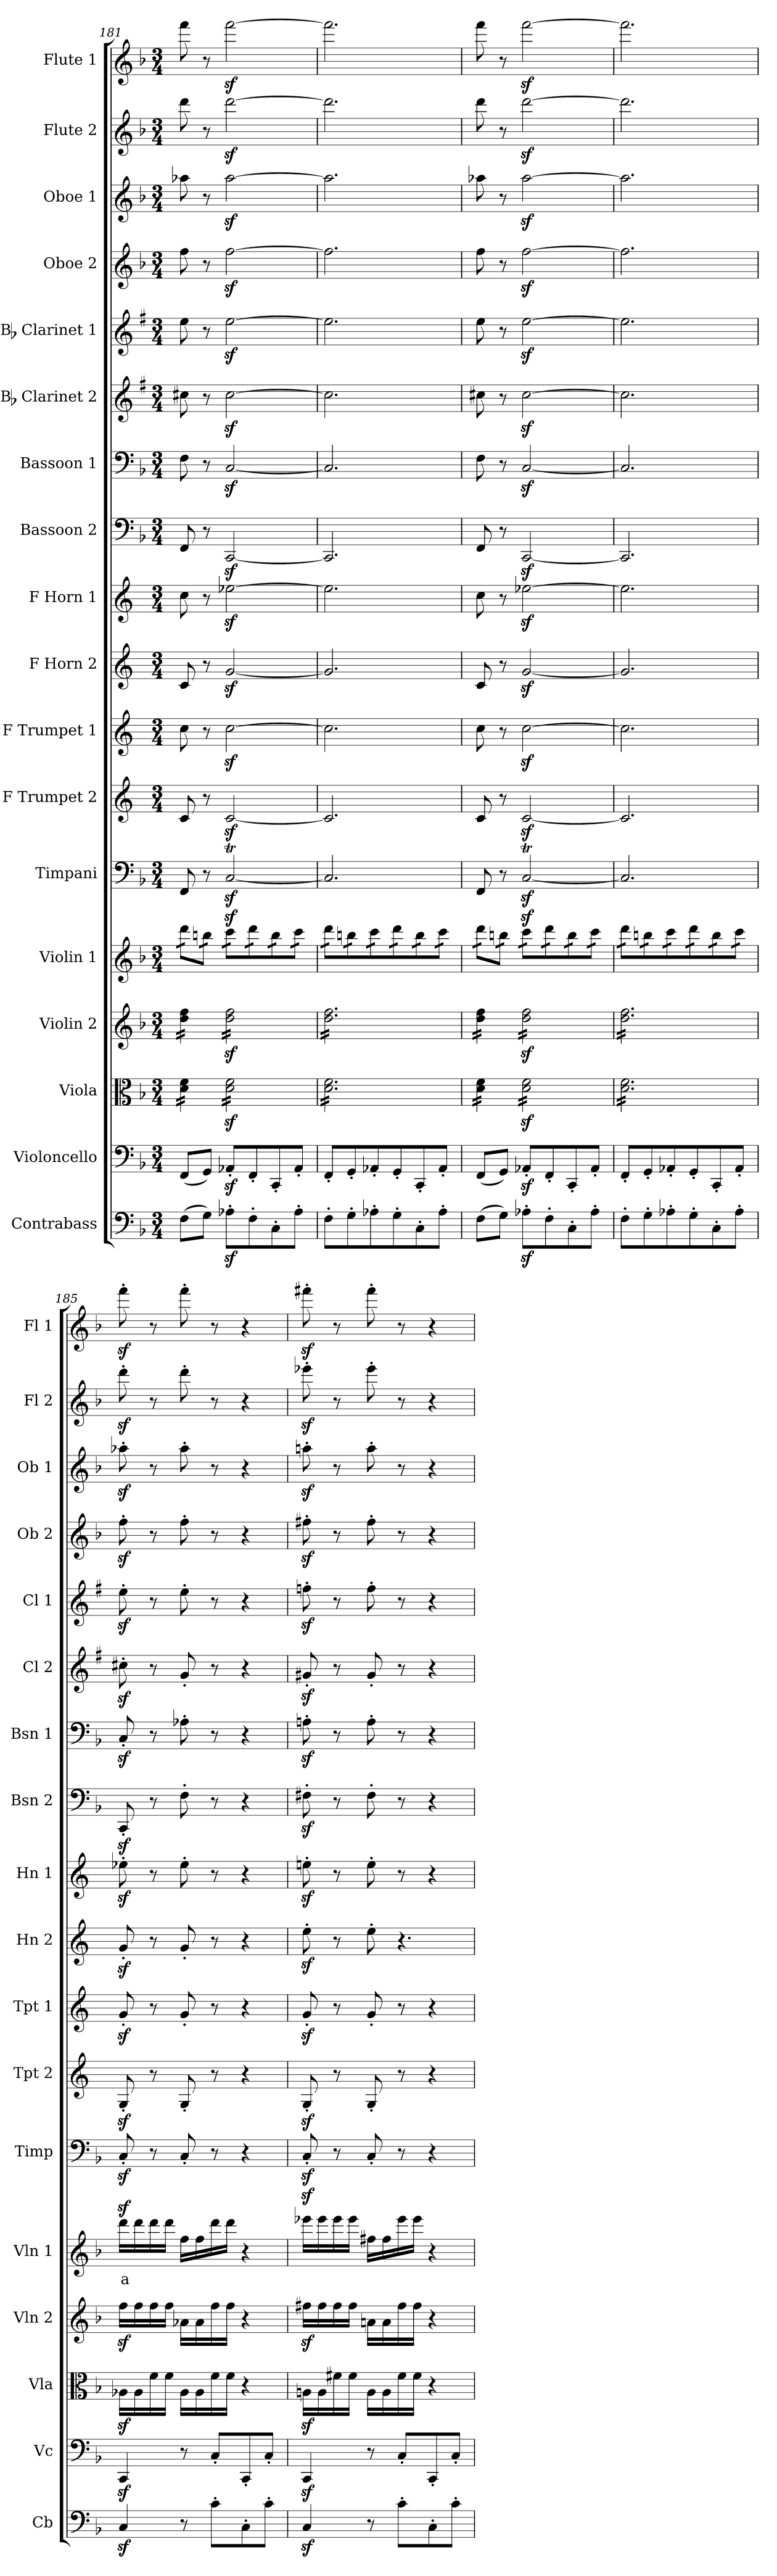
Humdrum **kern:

**kern	**kern	**kern	**kern	**kern	**text	**kern	**kern	**kern	**kern	**kern	**kern	**kern	**kern	**kern	**kern	**kern	**kern	**kern
*part18	*part17	*part16	*part15	*part14	*part14	*part13	*part12	*part11	*part10	*part9	*part8	*part7	*part6	*part5	*part4	*part3	*part2	*part1
*staff18	*staff17	*staff16	*staff15	*staff14	*staff14	*staff13	*staff12	*staff11	*staff10	*staff9	*staff8	*staff7	*staff6	*staff5	*staff4	*staff3	*staff2	*staff1
*I"Contrabass	*I"Violoncello	*I"Viola	*I"Violin 2	*I"Violin 1	*	*I"Timpani	*I"F Trumpet 2	*I"F Trumpet 1	*I"F Horn 2	*I"F Horn 1	*I"Bassoon 2	*I"Bassoon 1	*I"Bb Clarinet 2	*I"Bb Clarinet 1	*I"Oboe 2	*I"Oboe 1	*I"Flute 2	*I"Flute 1
*I'Cb	*I'Vc	*I'Vla	*I'Vln 2	*I'Vln 1	*	*I'Timp	*I'Tpt 2	*I'Tpt 1	*I'Hn 2	*I'Hn 1	*I'Bsn 2	*I'Bsn 1	*I'Cl 2	*I'Cl 1	*I'Ob 2	*I'Ob 1	*I'Fl 2	*I'Fl 1
*clefF4	*clefF4	*clefC3	*clefG2	*clefG2	*	*clefF4	*clefG2	*clefG2	*clefG2	*clefG2	*clefF4	*clefF4	*clefG2	*clefG2	*clefG2	*clefG2	*clefG2	*clefG2
*ITrd7c12	*	*	*	*	*	*	*ITrd-3c-5	*ITrd-3c-5	*ITrd4c7	*ITrd4c7	*	*	*ITrd1c2	*ITrd1c2	*	*	*	*
*k[b-]	*k[b-]	*k[b-]	*k[b-]	*k[b-]	*	*k[b-]	*k[b-]	*k[b-]	*k[b-]	*k[b-]	*k[b-]	*k[b-]	*k[b-]	*k[b-]	*k[b-]	*k[b-]	*k[b-]	*k[b-]
*M3/4	*M3/4	*M3/4	*M3/4	*M3/4	*	*M3/4	*M3/4	*M3/4	*M3/4	*M3/4	*M3/4	*M3/4	*M3/4	*M3/4	*M3/4	*M3/4	*M3/4	*M3/4
=181	=181	=181	=181	=181	=181	=181	=181	=181	=181	=181	=181	=181	=181	=181	=181	=181	=181	=181
*	*	*tremolo	*	*	*	*	*	*	*	*	*	*	*	*	*	*	*	*
*	*	*	*tremolo	*	*	*	*	*	*	*	*	*	*	*	*	*	*	*
*	*	*	*	*tremolo	*	*	*	*	*	*	*	*	*	*	*	*	*	*
(8FF\L	(8FF/L	16d\ 16f\LL	16dd\ 16ff\LL	16ddd\LL	.	8FF/	8f/	8ff\	8F/	8f\	8FF/	8F\	8bn\	8dd\	8ff\	8aa-X\	8ddd\	8fff\
.	.	16d\ 16f\	16dd\ 16ff\	16ddd\	.	.	.	.	.	.	.	.	.	.	.	.	.	.
8GG\J)	8GG/J)	16d\ 16f\	16dd\ 16ff\	16bbn\	.	8r	8r	8r	8r	8r	8r	8r	8r	8r	8r	8r	8r	8r
.	.	16d\ 16f\JJ	16dd\ 16ff\JJ	16bbn\JJ	.	.	.	.	.	.	.	.	.	.	.	.	.	.
8AA-Xz<'\L	8AA-Xz<'/L	16d\z< 16f\z<LL	16dd\z< 16ff\z<LL	16cccz<\LL	.	[2Cz<T/	[2fz</	[2ffz<\	[2cz</	[2a-Xz<\	[2CCz</	[2Cz</	[2bz<\	[2ddz<\	[2ffz<\	[2aa-z<\	[2dddz<\	[2fffz<\
.	.	16d\z< 16f\z<	16dd\z< 16ff\z<	16cccz<\	.	.	.	.	.	.	.	.	.	.	.	.	.	.
8FF'\	8FF'/	16d\ 16f\	16dd\ 16ff\	16ddd\	.	.	.	.	.	.	.	.	.	.	.	.	.	.
.	.	16d\ 16f\	16dd\ 16ff\	16ddd\	.	.	.	.	.	.	.	.	.	.	.	.	.	.
8CC'\	8CC'/	16d\ 16f\	16dd\ 16ff\	16bb\	.	.	.	.	.	.	.	.	.	.	.	.	.	.
.	.	16d\ 16f\	16dd\ 16ff\	16bb\	.	.	.	.	.	.	.	.	.	.	.	.	.	.
8AA-'\J	8AA-'/J	16d\ 16f\	16dd\ 16ff\	16ccc\	.	.	.	.	.	.	.	.	.	.	.	.	.	.
.	.	16d\ 16f\JJ	16dd\ 16ff\JJ	16ccc\JJ	.	.	.	.	.	.	.	.	.	.	.	.	.	.
=182	=182	=182	=182	=182	=182	=182	=182	=182	=182	=182	=182	=182	=182	=182	=182	=182	=182	=182
8FF'\L	8FF'/L	16d\ 16f\LL	16dd\ 16ff\LL	16ddd\LL	.	2.CTTT/]	2.f/]	2.ff\]	2.c/]	2.a-\]	2.CC/]	2.C/]	2.b\]	2.dd\]	2.ff\]	2.aa-\]	2.ddd\]	2.fff\]
.	.	16d\ 16f\	16dd\ 16ff\	16ddd\	.	.	.	.	.	.	.	.	.	.	.	.	.	.
8GG'\	8GG'/	16d\ 16f\	16dd\ 16ff\	16bbn\	.	.	.	.	.	.	.	.	.	.	.	.	.	.
.	.	16d\ 16f\	16dd\ 16ff\	16bbn\	.	.	.	.	.	.	.	.	.	.	.	.	.	.
8AA-X'\	8AA-X'/	16d\ 16f\	16dd\ 16ff\	16ccc\	.	.	.	.	.	.	.	.	.	.	.	.	.	.
.	.	16d\ 16f\	16dd\ 16ff\	16ccc\	.	.	.	.	.	.	.	.	.	.	.	.	.	.
8GG'\	8GG'/	16d\ 16f\	16dd\ 16ff\	16ddd\	.	.	.	.	.	.	.	.	.	.	.	.	.	.
.	.	16d\ 16f\	16dd\ 16ff\	16ddd\	.	.	.	.	.	.	.	.	.	.	.	.	.	.
8CC'\	8CC'/	16d\ 16f\	16dd\ 16ff\	16bb\	.	.	.	.	.	.	.	.	.	.	.	.	.	.
.	.	16d\ 16f\	16dd\ 16ff\	16bb\	.	.	.	.	.	.	.	.	.	.	.	.	.	.
8AA-'\J	8AA-'/J	16d\ 16f\	16dd\ 16ff\	16ccc\	.	.	.	.	.	.	.	.	.	.	.	.	.	.
.	.	16d\ 16f\JJ	16dd\ 16ff\JJ	16ccc\JJ	.	.	.	.	.	.	.	.	.	.	.	.	.	.
=183	=183	=183	=183	=183	=183	=183	=183	=183	=183	=183	=183	=183	=183	=183	=183	=183	=183	=183
(8FF\L	(8FF/L	16d\ 16f\LL	16dd\ 16ff\LL	16ddd\LL	.	8FF/	8f/	8ff\	8F/	8f\	8FF/	8F\	8bn\	8dd\	8ff\	8aa-X\	8ddd\	8fff\
.	.	16d\ 16f\	16dd\ 16ff\	16ddd\	.	.	.	.	.	.	.	.	.	.	.	.	.	.
8GG\J)	8GG/J)	16d\ 16f\	16dd\ 16ff\	16bbn\	.	8r	8r	8r	8r	8r	8r	8r	8r	8r	8r	8r	8r	8r
.	.	16d\ 16f\JJ	16dd\ 16ff\JJ	16bbn\JJ	.	.	.	.	.	.	.	.	.	.	.	.	.	.
8AA-Xz<'\L	8AA-Xz<'/L	16d\z< 16f\z<LL	16dd\z< 16ff\z<LL	16cccz<\LL	.	[2Cz<T/	[2fz</	[2ffz<\	[2cz</	[2a-Xz<\	[2CCz</	[2Cz</	[2bz<\	[2ddz<\	[2ffz<\	[2aa-z<\	[2dddz<\	[2fffz<\
.	.	16d\z< 16f\z<	16dd\z< 16ff\z<	16cccz<\	.	.	.	.	.	.	.	.	.	.	.	.	.	.
8FF'\	8FF'/	16d\ 16f\	16dd\ 16ff\	16ddd\	.	.	.	.	.	.	.	.	.	.	.	.	.	.
.	.	16d\ 16f\	16dd\ 16ff\	16ddd\	.	.	.	.	.	.	.	.	.	.	.	.	.	.
8CC'\	8CC'/	16d\ 16f\	16dd\ 16ff\	16bb\	.	.	.	.	.	.	.	.	.	.	.	.	.	.
.	.	16d\ 16f\	16dd\ 16ff\	16bb\	.	.	.	.	.	.	.	.	.	.	.	.	.	.
8AA-'\J	8AA-'/J	16d\ 16f\	16dd\ 16ff\	16ccc\	.	.	.	.	.	.	.	.	.	.	.	.	.	.
.	.	16d\ 16f\JJ	16dd\ 16ff\JJ	16ccc\JJ	.	.	.	.	.	.	.	.	.	.	.	.	.	.
=184	=184	=184	=184	=184	=184	=184	=184	=184	=184	=184	=184	=184	=184	=184	=184	=184	=184	=184
8FF'\L	8FF'/L	16d\ 16f\LL	16dd\ 16ff\LL	16ddd\LL	.	2.CTTT/]	2.f/]	2.ff\]	2.c/]	2.a-\]	2.CC/]	2.C/]	2.b\]	2.dd\]	2.ff\]	2.aa-\]	2.ddd\]	2.fff\]
.	.	16d\ 16f\	16dd\ 16ff\	16ddd\	.	.	.	.	.	.	.	.	.	.	.	.	.	.
8GG'\	8GG'/	16d\ 16f\	16dd\ 16ff\	16bbn\	.	.	.	.	.	.	.	.	.	.	.	.	.	.
.	.	16d\ 16f\	16dd\ 16ff\	16bbn\	.	.	.	.	.	.	.	.	.	.	.	.	.	.
8AA-X'\	8AA-X'/	16d\ 16f\	16dd\ 16ff\	16ccc\	.	.	.	.	.	.	.	.	.	.	.	.	.	.
.	.	16d\ 16f\	16dd\ 16ff\	16ccc\	.	.	.	.	.	.	.	.	.	.	.	.	.	.
8GG'\	8GG'/	16d\ 16f\	16dd\ 16ff\	16ddd\	.	.	.	.	.	.	.	.	.	.	.	.	.	.
.	.	16d\ 16f\	16dd\ 16ff\	16ddd\	.	.	.	.	.	.	.	.	.	.	.	.	.	.
8CC'\	8CC'/	16d\ 16f\	16dd\ 16ff\	16bb\	.	.	.	.	.	.	.	.	.	.	.	.	.	.
.	.	16d\ 16f\	16dd\ 16ff\	16bb\	.	.	.	.	.	.	.	.	.	.	.	.	.	.
8AA-'\J	8AA-'/J	16d\ 16f\	16dd\ 16ff\	16ccc\	.	.	.	.	.	.	.	.	.	.	.	.	.	.
.	.	16d\ 16f\JJ	16dd\ 16ff\JJ	16ccc\JJ	.	.	.	.	.	.	.	.	.	.	.	.	.	.
*	*	*	*	*Xtremolo	*	*	*	*	*	*	*	*	*	*	*	*	*	*
*	*	*	*Xtremolo	*	*	*	*	*	*	*	*	*	*	*	*	*	*	*
*	*	*Xtremolo	*	*	*	*	*	*	*	*	*	*	*	*	*	*	*	*
=185	=185	=185	=185	=185	=185	=185	=185	=185	=185	=185	=185	=185	=185	=185	=185	=185	=185	=185
!	!	!	!	!	!LO:LY:b:color=#FF0000	!	!	!	!	!	!	!	!	!	!	!	!	!
4CCz</	4CCz</	16A-Xz<\LL	16ffz<\LL	16dddz<\LL	a	8Cz<'/	8cz<'/	8ccz<'/	8cz<'/	8a-Xz<'\	8CCz<'/	8Cz<'/	8bnz<'\	8ddz<'\	8ffz<'\	8aa-Xz<'\	8dddz<'\	8fffz<'\
.	.	16A-\	16ff\	16ddd\	.	.	.	.	.	.	.	.	.	.	.	.	.	.
.	.	16f\	16ff\	16ddd\	.	8r	8r	8r	8r	8r	8r	8r	8r	8r	8r	8r	8r	8r
.	.	16f\JJ	16ff\JJ	16ddd\JJ	.	.	.	.	.	.	.	.	.	.	.	.	.	.
8r	8r	16A-\LL	16a-X\LL	16ff\LL	.	8C'/	8c'/	8cc'/	8c'/	8a-'\	8F'\	8A-X'\	8f'/	8dd'\	8ff'\	8aa-'\	8ddd'\	8fff'\
.	.	16A-\	16a-\	16ff\	.	.	.	.	.	.	.	.	.	.	.	.	.	.
8C'\L	8C'/L	16f\	16ff\	16ddd\	.	8r	8r	8r	8r	8r	8r	8r	8r	8r	8r	8r	8r	8r
.	.	16f\JJ	16ff\JJ	16ddd\JJ	.	.	.	.	.	.	.	.	.	.	.	.	.	.
8CC'\	8CC'/	4r	4r	4r	.	4r	4r	4r	4r	4r	4r	4r	4r	4r	4r	4r	4r	4r
8C'\J	8C'/J	.	.	.	.	.	.	.	.	.	.	.	.	.	.	.	.	.
!!LO:PB:g=z
=186	=186	=186	=186	=186	=186	=186	=186	=186	=186	=186	=186	=186	=186	=186	=186	=186	=186	=186
4CCz</	4CCz</	16Anz<\LL	16ff#Xz<\LL	16eee-Xz<\LL	.	8Cz<'/	8cz<'/	8ccz<'/	8az<'\	8anz<'\	8F#Xz<'\	8Anz<'\	8f#Xz<'/	8ee-Xz<'\	8ff#Xz<'\	8aanz<'\	8eee-Xz<'\	8fff#Xz<'\
.	.	16A\	16ff#\	16eee-\	.	.	.	.	.	.	.	.	.	.	.	.	.	.
.	.	16f#X\	16ff#\	16eee-\	.	8r	8r	8r	8r	8r	8r	8r	8r	8r	8r	8r	8r	8r
.	.	16f#\JJ	16ff#\JJ	16eee-\JJ	.	.	.	.	.	.	.	.	.	.	.	.	.	.
8r	8r	16A\LL	16an\LL	16ff#X\LL	.	8C'/	8c'/	8cc'/	8a'\	8a'\	8F#'\	8A'\	8f#'/	8ee-'\	8ff#'\	8aa'\	8eee-'\	8fff#'\
.	.	16A\	16a\	16ff#\	.	.	.	.	.	.	.	.	.	.	.	.	.	.
8C'\L	8C'/L	16f#\	16ff#\	16eee-\	.	8r	8r	8r	4.r	8r	8r	8r	8r	8r	8r	8r	8r	8r
.	.	16f#\JJ	16ff#\JJ	16eee-\JJ	.	.	.	.	.	.	.	.	.	.	.	.	.	.
8CC'\	8CC'/	4r	4r	4r	.	4r	4r	4r	.	4r	4r	4r	4r	4r	4r	4r	4r	4r
8C'\J	8C'/J	.	.	.	.	.	.	.	.	.	.	.	.	.	.	.	.	.
=	=	=	=	=	=	=	=	=	=	=	=	=	=	=	=	=	=	=
*-	*-	*-	*-	*-	*-	*-	*-	*-	*-	*-	*-	*-	*-	*-	*-	*-	*-	*-
